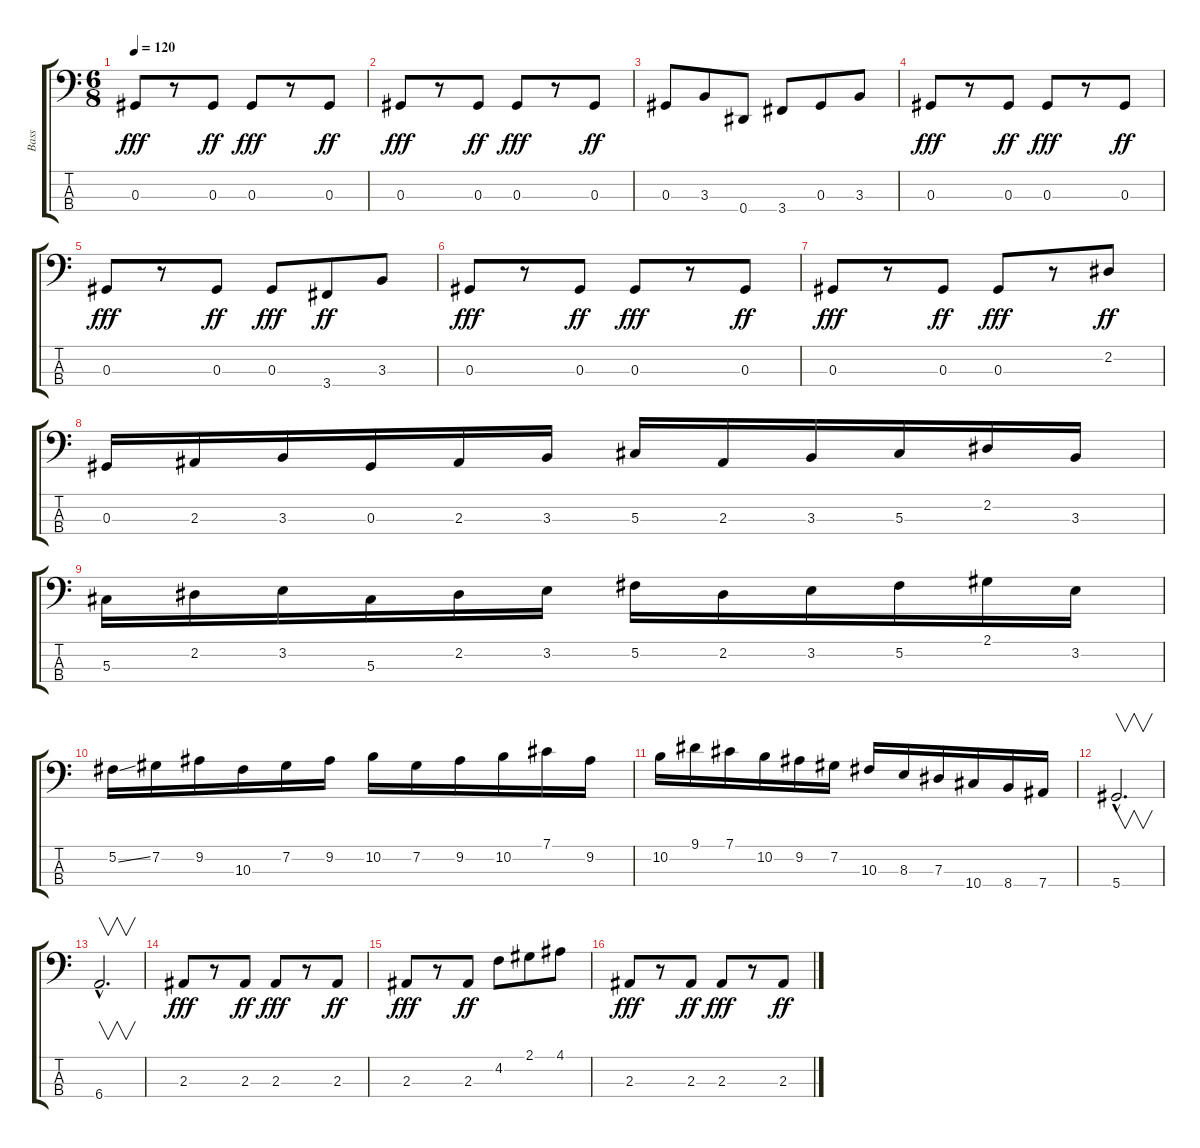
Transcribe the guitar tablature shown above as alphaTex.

\track ("Bass" "Bass") {instrument electricbassfinger}
\staff {score tabs}
\tuning (Gb2 Db2 Ab1 Eb1) {hide}
\ts (6 8)
\tempo 120
\clef f4
\ks c
0.3.8{dy fff} r.8 0.3.8{dy ff} 0.3.8{dy fff} r.8 0.3.8{dy ff} |
0.3.8{dy fff} r.8 0.3.8{dy ff} 0.3.8{dy fff} r.8 0.3.8{dy ff} |
0.3.8 3.3.8 0.4.8 3.4.8 0.3.8 3.3.8 |
0.3.8{dy fff} r.8 0.3.8{dy ff} 0.3.8{dy fff} r.8 0.3.8{dy ff} |
0.3.8{dy fff} r.8 0.3.8{dy ff} 0.3.8{dy fff} 3.4.8{dy ff} 3.3.8 |
0.3.8{dy fff} r.8 0.3.8{dy ff} 0.3.8{dy fff} r.8 0.3.8{dy ff} |
0.3.8{dy fff} r.8 0.3.8{dy ff} 0.3.8{dy fff} r.8 2.2.8{dy ff} |
0.3.16 2.3.16 3.3.16 0.3.16 2.3.16 3.3.16 5.3.16 2.3.16 3.3.16 5.3.16 2.2.16 3.3.16 |
5.3.16 2.2.16 3.2.16 5.3.16 2.2.16 3.2.16 5.2.16 2.2.16 3.2.16 5.2.16 2.1.16 3.2.16 |
5.2{ss}.16 7.2.16 9.2.16 10.3.16 7.2.16 9.2.16 10.2.16 7.2.16 9.2.16 10.2.16 7.1.16 9.2.16 |
10.2.16 9.1.16 7.1.16 10.2.16 9.2.16 7.2.16 10.3.16 8.3.16 7.3.16 10.4.16 8.4.16 7.4.16 |
5.4{hac}.2{v d} |
6.4{hac}.2{v d} |
2.3.8{dy fff} r.8 2.3.8{dy ff} 2.3.8{dy fff} r.8 2.3.8{dy ff} |
2.3.8{dy fff} r.8 2.3.8{dy ff} 4.2.8 2.1.8 4.1.8 |
2.3.8{dy fff} r.8 2.3.8{dy ff} 2.3.8{dy fff} r.8 2.3.8{dy ff}
